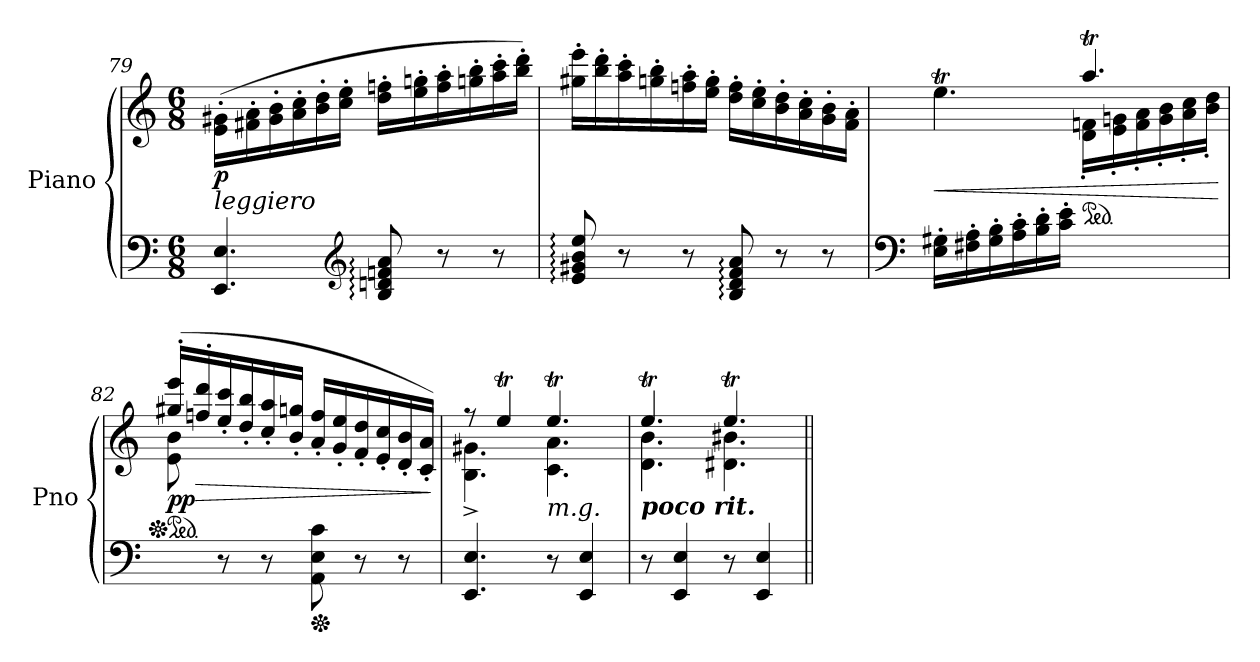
**kern	**kern	**dynam
*part1	*part1	*part1
*staff2	*staff1	*staff1/2
*I"Piano	*	*
*I'Pno	*	*
*clefF4	*clefG2	*
*k[]	*k[]	*
*M6/8	*M6/8	*
*MM80	*MM80	*
=79	=79	=79
!LO:TX:a:i:t=leggiero	!	!
!	!	!LO:DY:b
4.EE/ 4.E/	(16e\' 16g#X\'LL	p
.	16f#X\' 16a\'	.
.	16g#\' 16b\'	.
.	16a\' 16cc\'	.
.	16b\' 16dd\'	.
.	16cc\' 16ee\'JJ	.
*clefG2	*	*
8B/: 8dn/: 8fn/: 8a/:	16dd\' 16ffn\'LL	.
.	16ee\' 16ggn\'	.
8r	16ff\' 16aa\'	.
.	16ggn\' 16bb\'	.
8r	16aa\' 16ccc\'	.
.	16bb\' 16ddd\'JJ)	.
!!LO:PB:g=z
=80	=80	=80
8e/: 8g#X/: 8b/: 8ee/:	16gg#X\' 16eee\'LL	.
.	16bb\' 16ddd\'	.
8r	16aa\' 16ccc\'	.
.	16ggn\' 16bb\'	.
8r	16ffn\' 16aa\'	.
.	16ee\' 16gg\'JJ	.
8B/: 8d/: 8f/: 8a/:	16dd\' 16ff\'LL	.
.	16cc\' 16ee\'	.
8r	16b\' 16dd\'	.
.	16a\' 16cc\'	.
8r	16g\' 16b\'	.
.	16f\' 16a\'JJ	.
=81	=81	=81
*clefF4	*	*
!	!	!LO:HP:b
*	*^	*
(16E\' 16G#X\'LL	4.eet\	4.ryy	<
16F#X\' 16A\'	.	.	.
16G#\' 16B\'	.	.	.
16A\' 16c\'	.	.	.
16B\' 16d\'	.	.	.
16c\' 16e\'JJ	.	.	.
*	*ped	*	*
4.ryy	4.aaT/	16d\' 16fn\'LL	.
.	.	16e\' 16gn\'	.
.	.	16f\' 16a\'	.
.	.	16g\' 16b\'	.
.	.	16a\' 16cc\'	.
.	.	16b\' 16dd\'JJ)	.
*	*v	*v	*
.	.	[
=82	=82	=82
*	*Xped	*
*	*^	*
*	*ped	*	*
!	!	!	!LO:DY:b
8ryy	(>16gg#X/' 16eee/'LL	8e\ 8b\	pp
!	!	!	!LO:HP:b
.	16ffn/' 16ddd/'	.	>
8r	16ee/' 16ccc/'	2ryy	.
.	16dd/' 16bb/'	.	.
8r	16cc/' 16aa/'	.	.
.	16b/' 16ggn/'JJ	.	.
*Xped	*	*	*
8AA\ 8E\ 8c\	16a/' 16ff/'LL	.	.
.	16g/' 16ee/'	.	.
8r	16f/' 16dd/'	.	.
.	16e/' 16cc/'	.	.
8r	16d/' 16b/'	8ryy	.
.	16c/' 16a/'JJ)	.	.
*	*v	*v	*
.	.	]
!!LO:LB:g=z
=83	=83	=83
*	*^	*
4.EE/ 4.E/	8r	4.B\^ 4.g#X\^	.
.	4eet/	.	.
!	!LO:TX:b:i:t=m.g.	!	!
8r	4.eet/	4.c\ 4.a\	.
4EE/ 4E/	.	.	.
=84	=84	=84	=84
*	*MM72	*	*
!LO:TX:a:Bi:t=poco rit.	!	!	!
8r	4.eet/	4.d\ 4.b\	.
4EE/ 4E/	.	.	.
8r	4.eet/	4.d#X\ 4.b#X\	.
4EE/ 4E/	.	.	.
*	*v	*v	*
=||	=||	=||
*-	*-	*-
